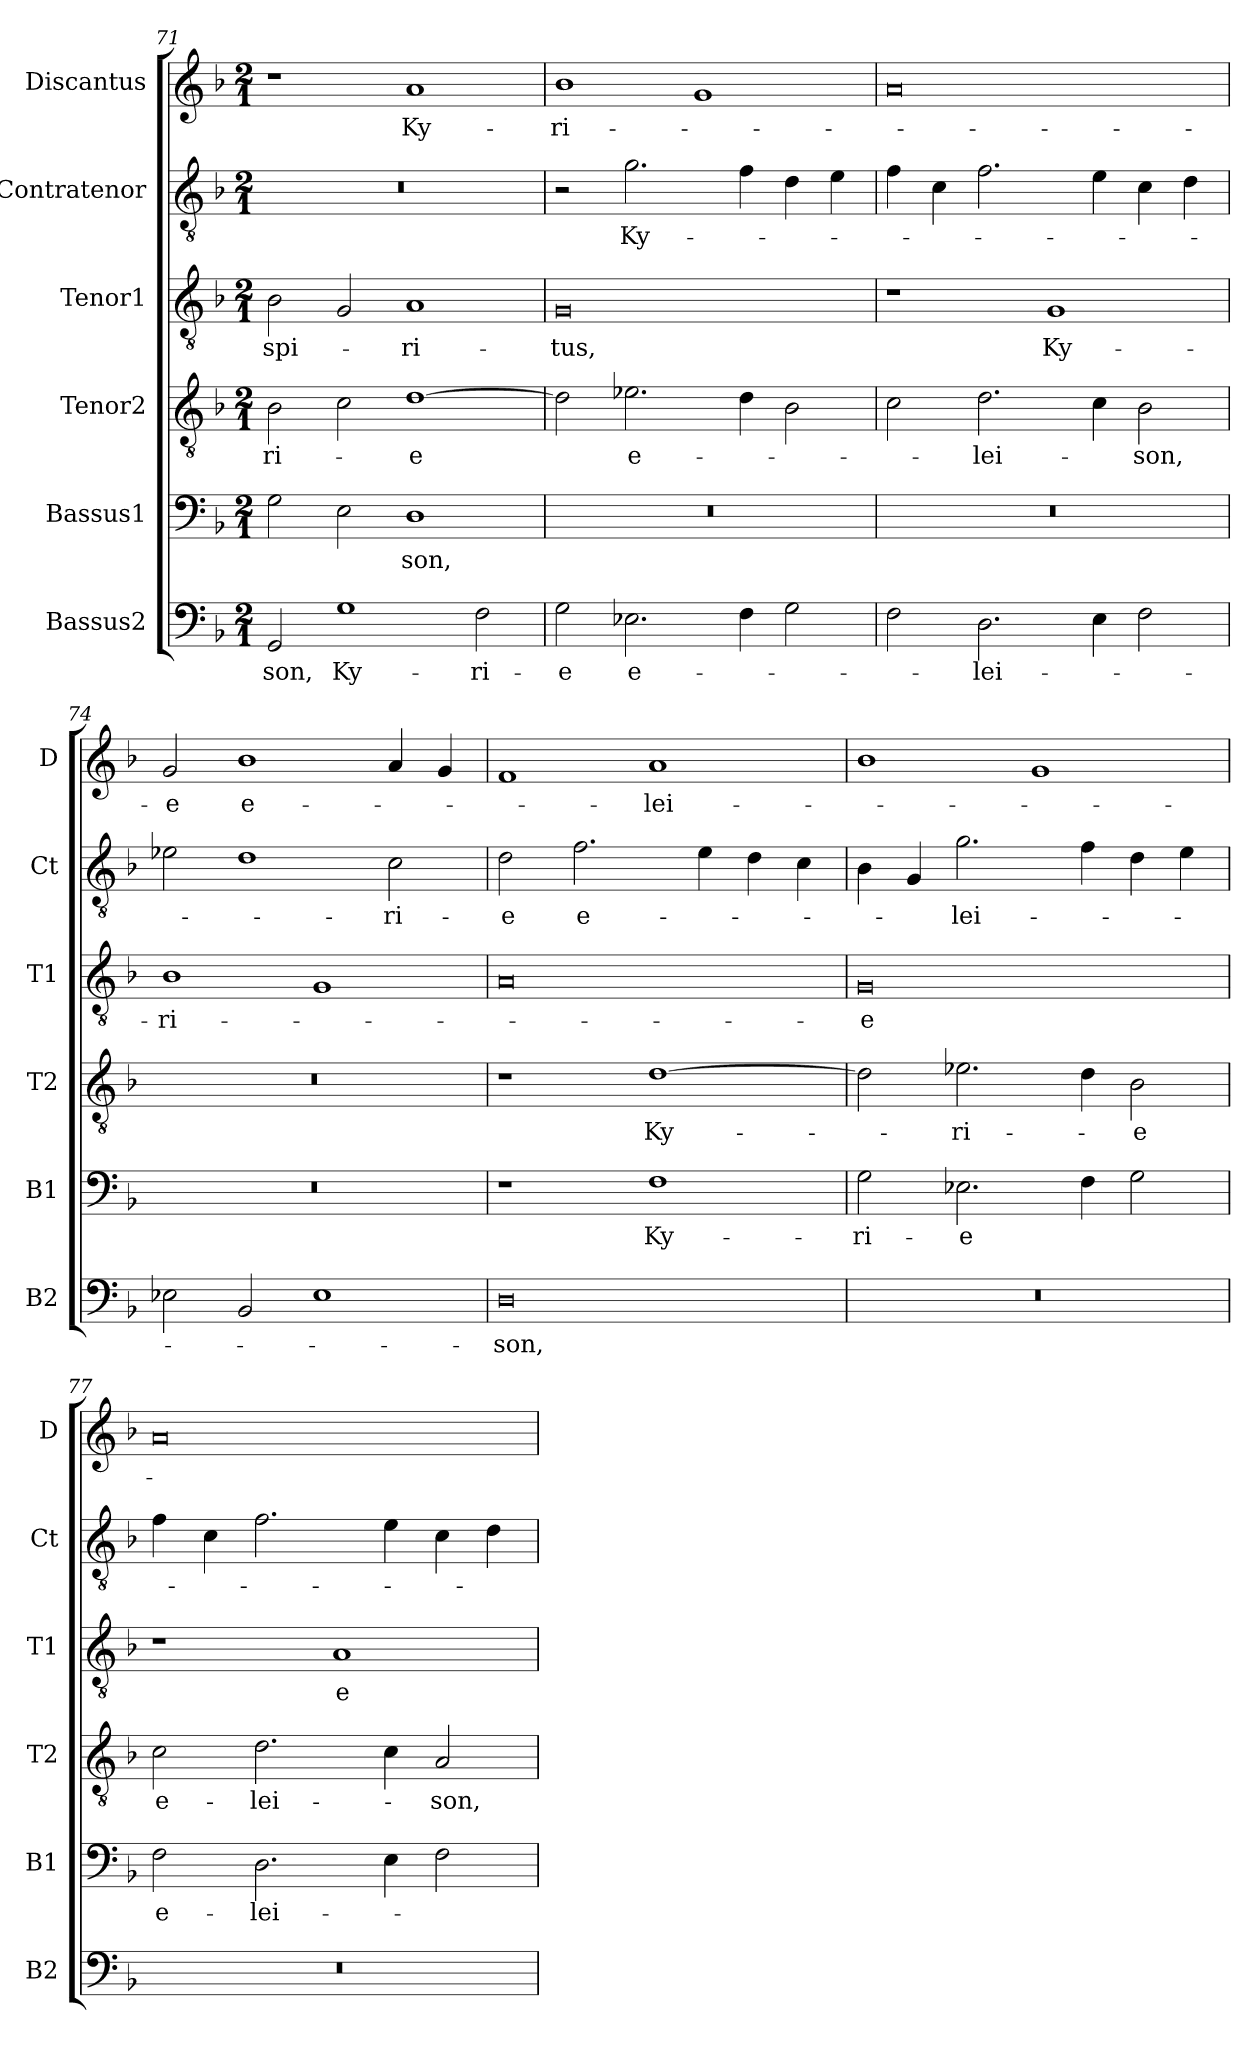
**kern	**text	**kern	**text	**kern	**text	**kern	**text	**kern	**text	**kern	**text
*part6	*part6	*part5	*part5	*part4	*part4	*part3	*part3	*part2	*part2	*part1	*part1
*staff6	*staff6	*staff5	*staff5	*staff4	*staff4	*staff3	*staff3	*staff2	*staff2	*staff1	*staff1
*I"Bassus2	*	*I"Bassus1	*	*I"Tenor2	*	*I"Tenor1	*	*I"Contratenor	*	*I"Discantus	*
*I'B2	*	*I'B1	*	*I'T2	*	*I'T1	*	*I'Ct	*	*I'D	*
*clefF4	*	*clefF4	*	*clefGv2	*	*clefGv2	*	*clefGv2	*	*clefG2	*
*k[b-]	*	*k[b-]	*	*k[b-]	*	*k[b-]	*	*k[b-]	*	*k[b-]	*
*M2/1	*	*M2/1	*	*M2/1	*	*M2/1	*	*M2/1	*	*M2/1	*
=71	=71	=71	=71	=71	=71	=71	=71	=71	=71	=71	=71
2GG	-son,	2G	.	2B-	-ri-	2B-	spi-	0r	.	1r	.
1G	Ky-	2E	.	2c	.	2G	.	.	.	.	.
.	.	1D	-son,	[1d	-e	1A	-ri-	.	.	1a	Ky-
2F	-ri-	.	.	.	.	.	.	.	.	.	.
=72	=72	=72	=72	=72	=72	=72	=72	=72	=72	=72	=72
2G	-e	0r	.	2d]	.	0G	-tus,	2r	.	1b-	-ri-
2.E-X	e-	.	.	2.e-X	e-	.	.	2.g	Ky-	.	.
.	.	.	.	.	.	.	.	.	.	1g	.
4F	.	.	.	4d	.	.	.	4f	.	.	.
2G	.	.	.	2B-	.	.	.	4d	.	.	.
.	.	.	.	.	.	.	.	4e	.	.	.
=73	=73	=73	=73	=73	=73	=73	=73	=73	=73	=73	=73
2F	.	0r	.	2c	.	1r	.	4f	.	0a	.
.	.	.	.	.	.	.	.	4c	.	.	.
2.D	-lei-	.	.	2.d	-lei-	.	.	2.f	.	.	.
.	.	.	.	.	.	1G	Ky-	.	.	.	.
4E	.	.	.	4c	.	.	.	4e	.	.	.
2F	.	.	.	2B-	-son,	.	.	4c	.	.	.
.	.	.	.	.	.	.	.	4d	.	.	.
=74	=74	=74	=74	=74	=74	=74	=74	=74	=74	=74	=74
2E-X	.	0r	.	0r	.	1B-	-ri-	2e-X	.	2g	-e
2BB-	.	.	.	.	.	.	.	1d	.	1b-	e-
1E-	.	.	.	.	.	1G	.	.	.	.	.
.	.	.	.	.	.	.	.	2c	-ri-	4a	.
.	.	.	.	.	.	.	.	.	.	4g	.
=75	=75	=75	=75	=75	=75	=75	=75	=75	=75	=75	=75
0D	-son,	1r	.	1r	.	0A	.	2d	-e	1f	.
.	.	.	.	.	.	.	.	2.f	e-	.	.
.	.	1F	Ky-	[1d	Ky-	.	.	.	.	1a	-lei-
.	.	.	.	.	.	.	.	4e	.	.	.
.	.	.	.	.	.	.	.	4d	.	.	.
.	.	.	.	.	.	.	.	4c	.	.	.
=76	=76	=76	=76	=76	=76	=76	=76	=76	=76	=76	=76
0r	.	2G	-ri-	2d]	.	0G	-e	4B-	.	1b-	.
.	.	.	.	.	.	.	.	4G	.	.	.
.	.	2.E-X	-e	2.e-X	-ri-	.	.	2.g	-lei-	.	.
.	.	.	.	.	.	.	.	.	.	1g	.
.	.	4F	.	4d	.	.	.	4f	.	.	.
.	.	2G	.	2B-	-e	.	.	4d	.	.	.
.	.	.	.	.	.	.	.	4e	.	.	.
=77	=77	=77	=77	=77	=77	=77	=77	=77	=77	=77	=77
0r	.	2F	e-	2c	e-	1r	.	4f	.	0a	.
.	.	.	.	.	.	.	.	4c	.	.	.
.	.	2.D	-lei-	2.d	-lei-	.	.	2.f	.	.	.
.	.	.	.	.	.	1A	e-	.	.	.	.
.	.	4E	.	4c	.	.	.	4e	.	.	.
.	.	2F	.	2A	-son,	.	.	4c	.	.	.
.	.	.	.	.	.	.	.	4d	.	.	.
=	=	=	=	=	=	=	=	=	=	=	=
*-	*-	*-	*-	*-	*-	*-	*-	*-	*-	*-	*-
